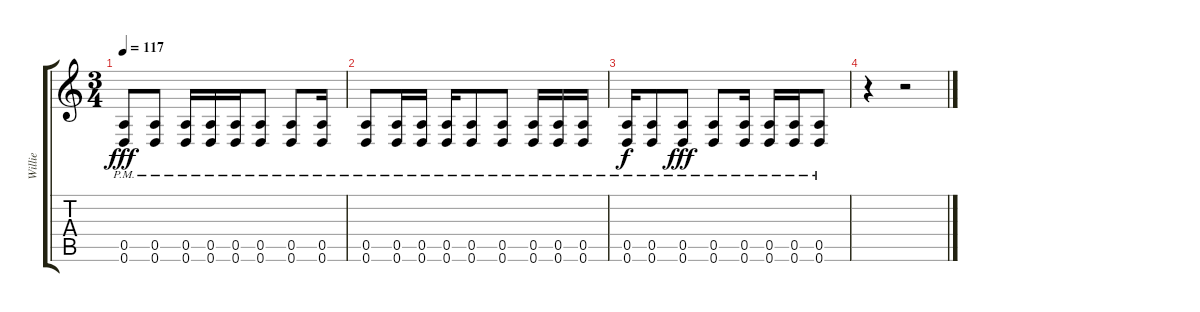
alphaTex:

\track ("Willie" "Willie") {instrument distortionguitar}
\staff {score tabs}
\tuning (E4 B3 G3 D3 A2 D2) {hide}
\ts (3 4)
\tempo 117
\clef g2
\ks c
(0.5{pm} 0.6{pm}).8{dy fff} (0.5{pm} 0.6{pm}).8 (0.5{pm} 0.6{pm}).16 (0.5{pm} 0.6{pm}).16 (0.5{pm} 0.6{pm}).16 (0.5{pm} 0.6{pm}).8 (0.5{pm} 0.6{pm}).8 (0.5{pm} 0.6{pm}).16 |
(0.5{pm} 0.6{pm}).8 (0.5{pm} 0.6{pm}).16 (0.5{pm} 0.6{pm}).16 (0.5{pm} 0.6{pm}).16 (0.5{pm} 0.6{pm}).8 (0.5{pm} 0.6{pm}).8 (0.5{pm} 0.6{pm}).16 (0.5{pm} 0.6{pm}).16 (0.5{pm} 0.6{pm}).16 |
(0.5{pm} 0.6).16{dy f} (0.5{pm} 0.6).8 (0.5{pm} 0.6{pm}).8{dy fff} (0.5{pm} 0.6{pm}).8 (0.5{pm} 0.6{pm}).16 (0.5{pm} 0.6{pm}).16 (0.5{pm} 0.6{pm}).16 (0.5{pm} 0.6{pm}).8 |
r.4 r.2
